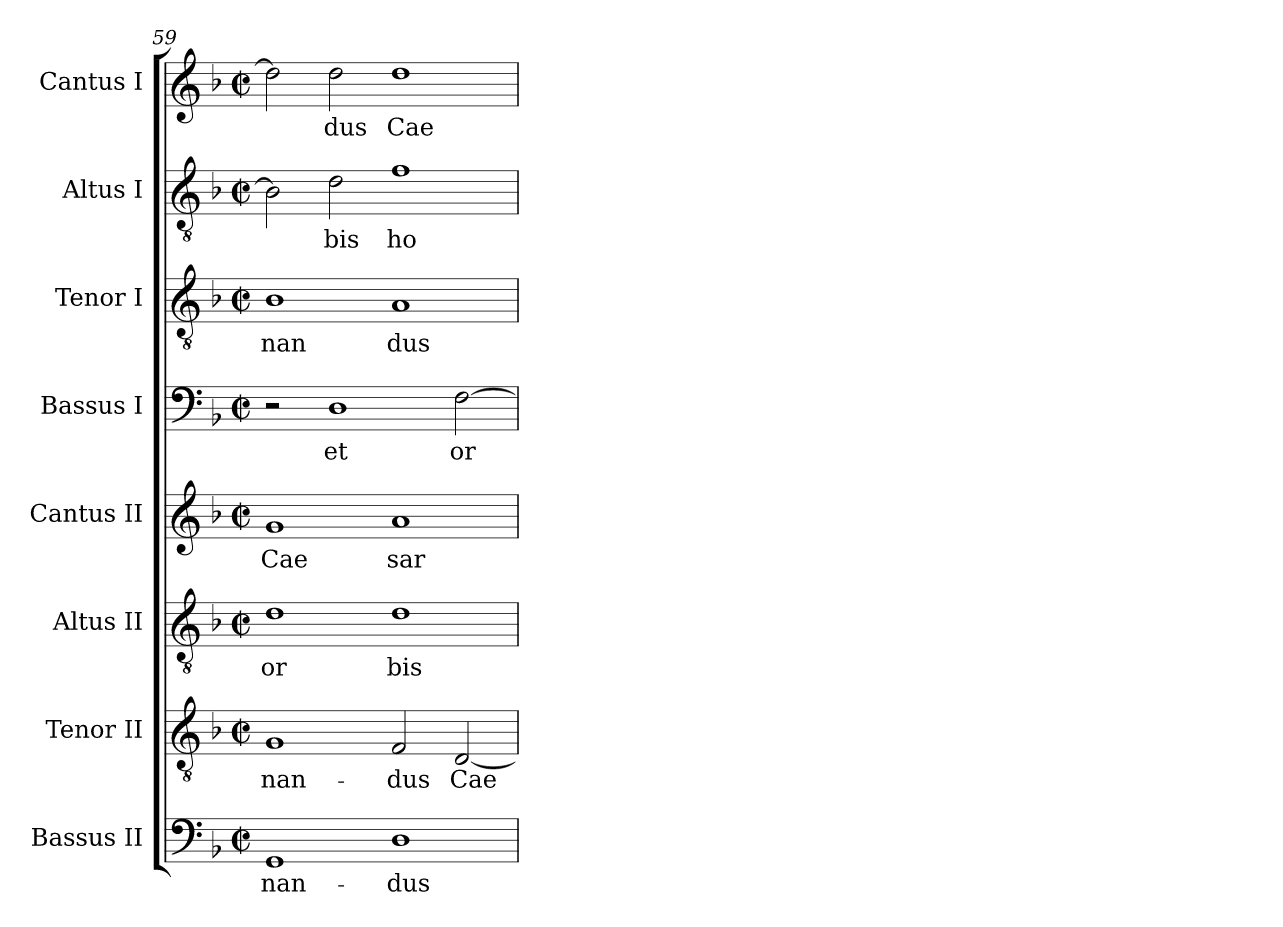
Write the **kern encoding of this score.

**kern	**text	**kern	**text	**kern	**text	**kern	**text	**kern	**text	**kern	**text	**kern	**text	**kern	**text
*part8	*part8	*part7	*part7	*part6	*part6	*part5	*part5	*part4	*part4	*part3	*part3	*part2	*part2	*part1	*part1
*staff8	*staff8	*staff7	*staff7	*staff6	*staff6	*staff5	*staff5	*staff4	*staff4	*staff3	*staff3	*staff2	*staff2	*staff1	*staff1
*I"Bassus II	*	*I"Tenor II	*	*I"Altus II	*	*I"Cantus II	*	*I"Bassus I	*	*I"Tenor I	*	*I"Altus I	*	*I"Cantus I	*
*clefF4	*	*clefGv2	*	*clefGv2	*	*clefG2	*	*clefF4	*	*clefGv2	*	*clefGv2	*	*clefG2	*
*k[b-]	*	*k[b-]	*	*k[b-]	*	*k[b-]	*	*k[b-]	*	*k[b-]	*	*k[b-]	*	*k[b-]	*
*F:	*	*F:	*	*F:	*	*F:	*	*F:	*	*F:	*	*F:	*	*F:	*
*M2/2	*	*M2/2	*	*M2/2	*	*M2/2	*	*M2/2	*	*M2/2	*	*M2/2	*	*M2/2	*
*met(c|)	*	*met(c|)	*	*met(c|)	*	*met(c|)	*	*met(c|)	*	*met(c|)	*	*met(c|)	*	*met(c|)	*
=59	=59	=59	=59	=59	=59	=59	=59	=59	=59	=59	=59	=59	=59	=59	=59
!	!LO:LY:b:cj	!	!LO:LY:b:cj	!	!LO:LY:b:cj	!	!LO:LY:b:cj	!	!	!	!LO:LY:b:cj	!	!	!	!
1GG	-nan-	1G	-nan-	1d	or	1g	Cae	2r	.	1B-	nan	2B-\]	.	2dd\]	.
!	!	!	!	!	!	!	!	!	!LO:LY:b:cj	!	!	!	!LO:LY:b:cj	!	!LO:LY:b:cj
.	.	.	.	.	.	.	.	1D	et	.	.	2d\	bis	2dd\	dus
!	!LO:LY:b:cj	!	!LO:LY:b:cj	!	!LO:LY:b:cj	!	!LO:LY:b:cj	!	!	!	!LO:LY:b:cj	!	!LO:LY:b:cj	!	!LO:LY:b:cj
1D	-dus	2F/	-dus	1d	bis	1a	sar	.	.	1A	dus	1f	ho	1dd	Cae
!	!	!	!LO:LY:b	!	!	!	!	!	!LO:LY:b:cj	!	!	!	!	!	!
.	.	[>2D/	Cae-	.	.	.	.	[>2F\	or	.	.	.	.	.	.
=	=	=	=	=	=	=	=	=	=	=	=	=	=	=	=
*-	*-	*-	*-	*-	*-	*-	*-	*-	*-	*-	*-	*-	*-	*-	*-
